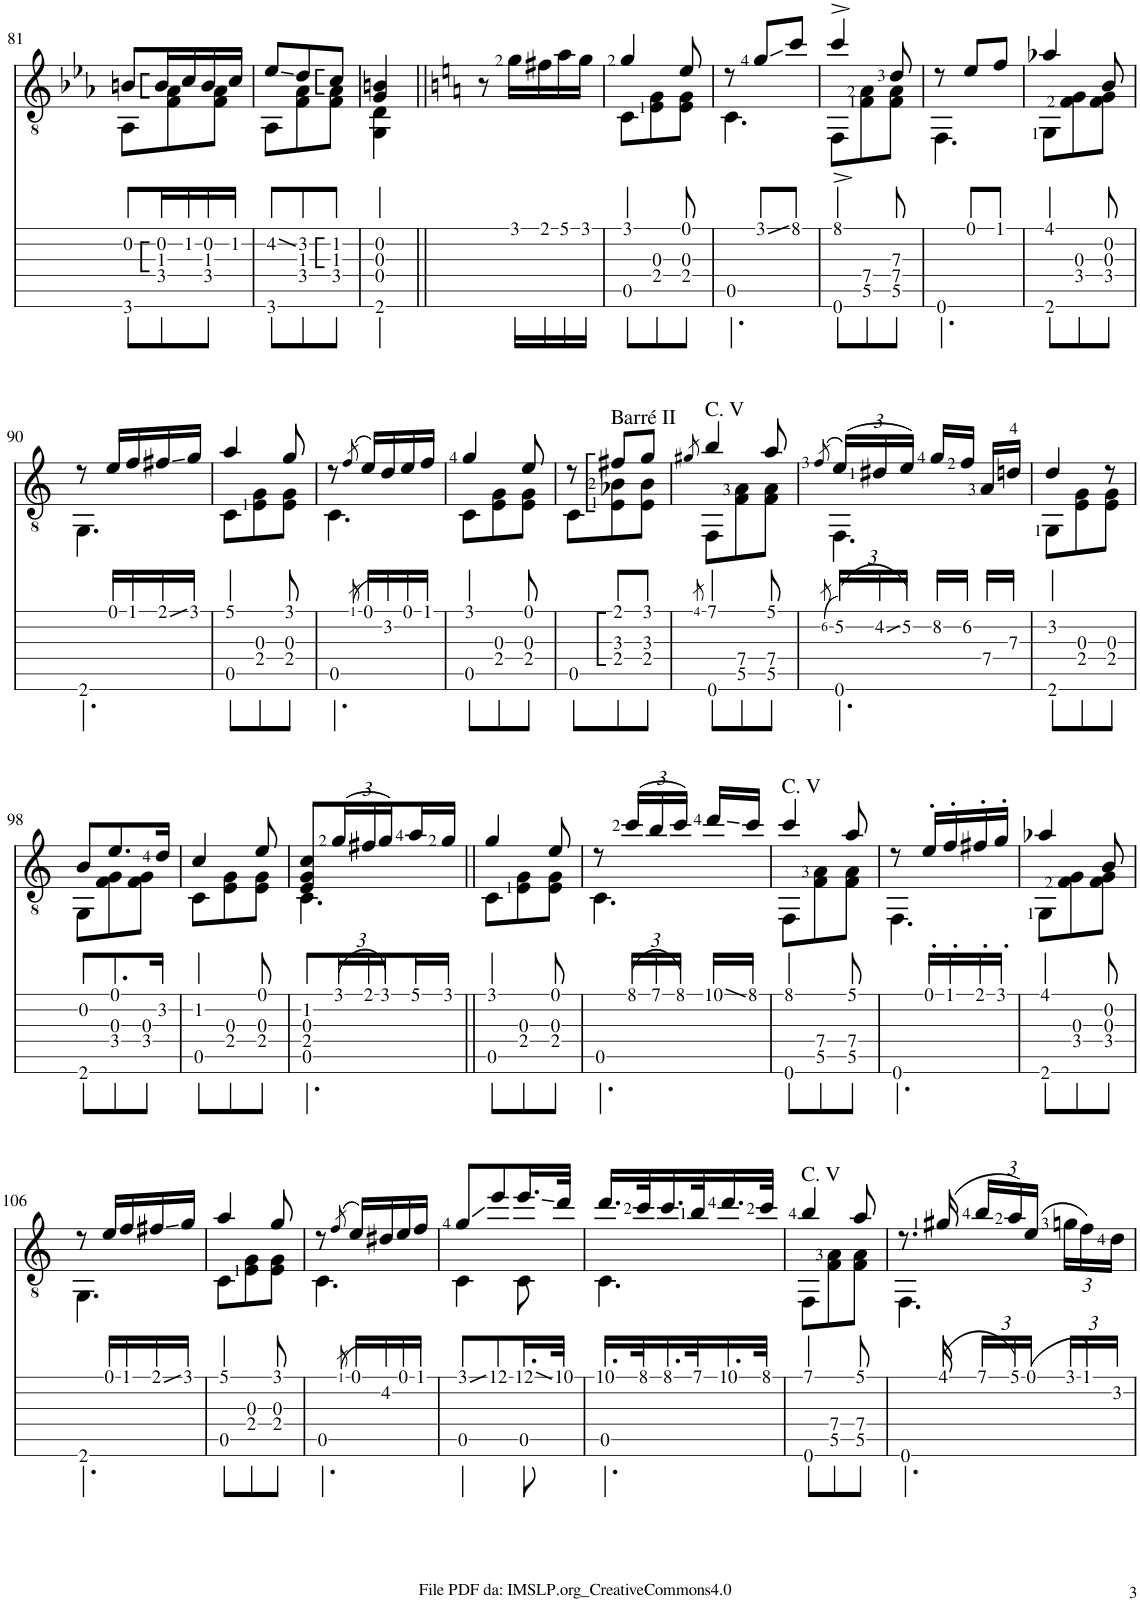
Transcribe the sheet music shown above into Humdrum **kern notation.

**kern	**kern
*part2	*part1
*staff2	*staff1
*I"Chitarra classica (Intavolatura)	*I"Guitar
!!LO:PB:g=z
*	*clefGv2
*	*Trd-7c-12
*k[b-e-a-]	*k[b-e-a-]
*M3/8	*M3/8
=81	=81
*^	*^
8Bn/L	8AA-\L	8Bn/L	8AA-\L
16B/L	8F\ 8A-\	16B/L	8F\ 8A-\
16c/	.	16c/	.
16B/	8F\ 8A-\J	16B/	8F\ 8A-\J
16c/JJ	.	16c/JJ	.
=82	=82	=82	=82
8e-/L	8AA-\L	8e-/L	8AA-\L
8d/	8F\ 8A-\	8d/	8F\ 8A-\
8c/J	8F\ 8A-\J	8c/J	8F\ 8A-\J
=83	=83	=83	=83
4G/ 4Bn/	4GG\ 4D\	4G/ 4Bn/	4GG\ 4D\
*v	*v	*	*
*	*v	*v
=84||	=84||
*k[]	*k[]
8r	8r
16g\LL	16g\LL
16f#X\	16f#X\
16a\	16a\
16g\JJ	16g\JJ
=85	=85
*^	*^
4g/	8C\L	4g/	8C\L
.	8E\ 8G\	.	8E\ 8G\
8e/	8E\ 8G\J	8e/	8E\ 8G\J
=86	=86	=86	=86
8r	4.C\	8r	4.C\
8g/L	.	8g/L	.
8cc/J	.	8cc/J	.
=87	=87	=87	=87
4cc^/	8FF\L	4cc^/	8FF\L
.	8F\ 8A\	.	8F\ 8A\
8d/	8F\ 8A\J	8d/	8F\ 8A\J
=88	=88	=88	=88
8r	4.FF\	8r	4.FF\
8e/L	.	8e/L	.
8f/J	.	8f/J	.
=89	=89	=89	=89
4a-X/	8GG\L	4a-X/	8GG\L
.	8F\ 8G\	.	8F\ 8G\
8B/	8F\ 8G\J	8B/	8F\ 8G\J
!!LO:LB:g=z	!!
=90	=90	=90	=90
8r	4.GG\	8r	4.GG\
16e/LL	.	16e/LL	.
16f/	.	16f/	.
16f#X/	.	16f#X/	.
16g/JJ	.	16g/JJ	.
=91	=91	=91	=91
4a/	8C\L	4a/	8C\L
.	8E\ 8G\	.	8E\ 8G\
8g/	8E\ 8G\J	8g/	8E\ 8G\J
=92	=92	=92	=92
8r	4.C\	8r	4.C\
(8qf/	.	(8qf/	.
16e/LL)	.	16e/LL)	.
16d/	.	16d/	.
16e/	.	16e/	.
16f/JJ	.	16f/JJ	.
=93	=93	=93	=93
4g/	8C\L	4g/	8C\L
.	8E\ 8G\	.	8E\ 8G\
8e/	8E\ 8G\J	8e/	8E\ 8G\J
=94	=94	=94	=94
8r	8C\L	8r	8C\L
!	!	!LO:TX:a:t=Barré II	!
8f#X/L	8E\ 8B-X\	8f#X/L	8E\ 8B-X\
8g/J	8E\ 8B-\J	8g/J	8E\ 8B-\J
=95	=95	=95	=95
8qg#X/	.	8qg#X/	.
!	!	!LO:TX:a:t=C. V	!
4b/	8FF\L	4b/	8FF\L
.	8F\ 8A\	.	8F\ 8A\
8a/	8F\ 8A\J	8a/	8F\ 8A\J
=96	=96	=96	=96
(8qf/	.	(8qf/	.
*Xbrackettup	*	*Xbrackettup	*
(24e/LL)	4.FF\	(24e/LL)	4.FF\
24d#X/	.	24d#X/	.
24e/JJ)	.	24e/JJ)	.
16g/LL	.	16g/LL	.
16f/JJ	.	16f/JJ	.
16A/LL	.	16A/LL	.
16dn/JJ	.	16dn/JJ	.
=97	=97	=97	=97
4d/	8GG\L	4d/	8GG\L
.	8E\ 8G\	.	8E\ 8G\
8r	8E\ 8G\J	8r	8E\ 8G\J
!!LO:LB:g=z	!!
=98	=98	=98	=98
8B/L	8GG\L	8B/L	8GG\L
8.e/	8F\ 8G\	8.e/	8F\ 8G\
.	8F\ 8G\J	.	8F\ 8G\J
16d/Jk	.	16d/Jk	.
=99	=99	=99	=99
4c/	8C\L	4c/	8C\L
.	8E\ 8G\	.	8E\ 8G\
8e/	8E\ 8G\J	8e/	8E\ 8G\J
=100	=100	=100	=100
8E/ 8G/ 8c/L	4.C\	8E/ 8G/ 8c/L	4.C\
(24g/L	.	(24g/L	.
24f#X/	.	24f#X/	.
24g/)	.	24g/)	.
16a/	.	16a/	.
16g/JJ	.	16g/JJ	.
=101||	=101||	=101||	=101||
4g/	8C\L	4g/	8C\L
.	8E\ 8G\	.	8E\ 8G\
8e/	8E\ 8G\J	8e/	8E\ 8G\J
=102	=102	=102	=102
8r	4.C\	8r	4.C\
(24cc/LL	.	(24cc/LL	.
24b/	.	24b/	.
24cc/JJ)	.	24cc/JJ)	.
16dd/LL	.	16dd/LL	.
16cc/JJ	.	16cc/JJ	.
=103	=103	=103	=103
!	!	!LO:TX:a:t=C. V	!
4cc/	8FF\L	4cc/	8FF\L
.	8F\ 8A\	.	8F\ 8A\
8a/	8F\ 8A\J	8a/	8F\ 8A\J
=104	=104	=104	=104
8r	4.FF\	8r	4.FF\
16e'/LL	.	16e'/LL	.
16f'/	.	16f'/	.
16f#X'/	.	16f#X'/	.
16g'/JJ	.	16g'/JJ	.
=105	=105	=105	=105
4a-X/	8GG\L	4a-X/	8GG\L
.	8F\ 8G\	.	8F\ 8G\
8B/	8F\ 8G\J	8B/	8F\ 8G\J
!!LO:LB:g=z	!!
=106	=106	=106	=106
8r	4.GG\	8r	4.GG\
16e/LL	.	16e/LL	.
16f/	.	16f/	.
16f#X/	.	16f#X/	.
16g/JJ	.	16g/JJ	.
=107	=107	=107	=107
4a/	8C\L	4a/	8C\L
.	8E\ 8G\	.	8E\ 8G\
8g/	8E\ 8G\J	8g/	8E\ 8G\J
=108	=108	=108	=108
8r	4.C\	8r	4.C\
(8qf/	.	(8qf/	.
16e/LL)	.	16e/LL)	.
16d#X/	.	16d#X/	.
16e/	.	16e/	.
16f/JJ	.	16f/JJ	.
=109	=109	=109	=109
8g/L	4C\	8g/L	4C\
8ee/	.	8ee/	.
16.ee/L	8C\	16.ee/L	8C\
32dd/JJk	.	32dd/JJk	.
=110	=110	=110	=110
16.dd/LL	4.C\	16.dd/LL	4.C\
32cc/K	.	32cc/K	.
16.cc/	.	16.cc/	.
32b/K	.	32b/K	.
16.dd/	.	16.dd/	.
32cc/JJk	.	32cc/JJk	.
=111	=111	=111	=111
!	!	!LO:TX:a:t=C. V	!
4b/	8FF\L	4b/	8FF\L
.	8F\ 8A\	.	8F\ 8A\
8a/	8F\ 8A\J	8a/	8F\ 8A\J
=112	=112	=112	=112
8.r	4.FF\	8.r	4.FF\
(16g#X/	.	(16g#X/	.
24b/LL	.	24b/LL	.
24a/)	.	24a/)	.
(24e/JJ	.	(24e/JJ	.
24gn/LL	8ryy	24gn\LL	8ryy
24f/)	.	24f\)	.
24d/JJ	.	24d\JJ	.
*v	*v	*	*
*	*v	*v
=	=
*-	*-
